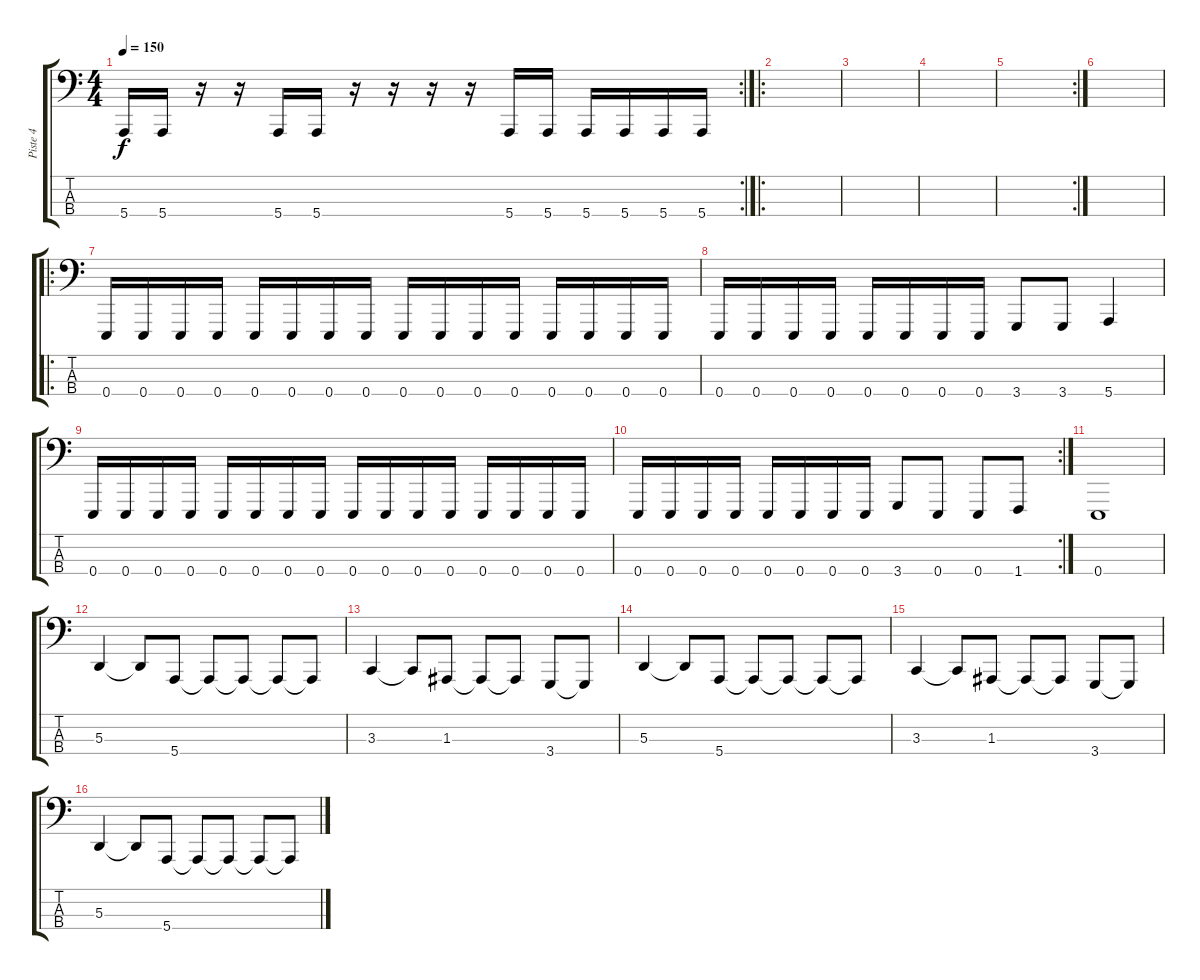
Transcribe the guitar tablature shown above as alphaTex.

\track ("Piste 4" "Piste 4") {instrument lead1square}
\staff {score tabs}
\tuning (G2 D2 A1 E1) {hide}
\rc 2
\ts (4 4)
\tempo 150
\clef f4
\ks c
5.4.16{dy f} 5.4.16 r.16 r.16 5.4.16 5.4.16 r.16 r.16 r.16 r.16 5.4.16 5.4.16 5.4.16 5.4.16 5.4.16 5.4.16 |
\ro
|
|
|
\rc 2
|
|
\ro
0.4.16 0.4.16 0.4.16 0.4.16 0.4.16 0.4.16 0.4.16 0.4.16 0.4.16 0.4.16 0.4.16 0.4.16 0.4.16 0.4.16 0.4.16 0.4.16 |
0.4.16 0.4.16 0.4.16 0.4.16 0.4.16 0.4.16 0.4.16 0.4.16 3.4.8 3.4.8 5.4.4 |
0.4.16 0.4.16 0.4.16 0.4.16 0.4.16 0.4.16 0.4.16 0.4.16 0.4.16 0.4.16 0.4.16 0.4.16 0.4.16 0.4.16 0.4.16 0.4.16 |
\rc 2
0.4.16 0.4.16 0.4.16 0.4.16 0.4.16 0.4.16 0.4.16 0.4.16 3.4.8 0.4.8 0.4.8 1.4.8 |
0.4.1 |
5.3.4 5.3{t}.8 5.4.8 5.4{t}.8 5.4{t}.8 5.4{t}.8 5.4{t}.8 |
3.3.4 3.3{t}.8 1.3.8 1.3{t}.8 1.3{t}.8 3.4.8 3.4{t}.8 |
5.3.4 5.3{t}.8 5.4.8 5.4{t}.8 5.4{t}.8 5.4{t}.8 5.4{t}.8 |
3.3.4 3.3{t}.8 1.3.8 1.3{t}.8 1.3{t}.8 3.4.8 3.4{t}.8 |
5.3.4 5.3{t}.8 5.4.8 5.4{t}.8 5.4{t}.8 5.4{t}.8 5.4{t}.8
